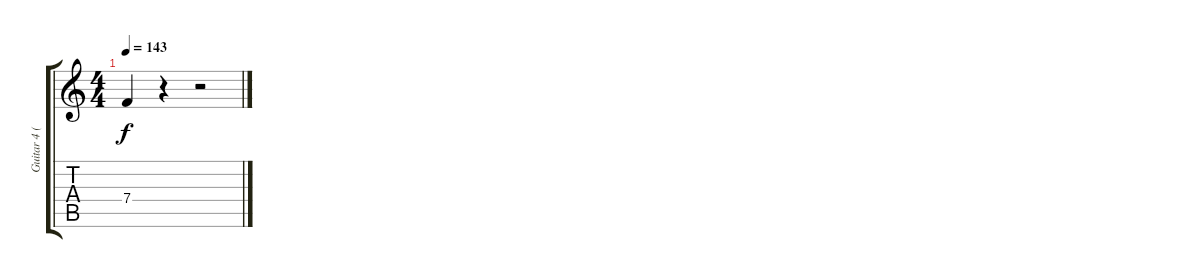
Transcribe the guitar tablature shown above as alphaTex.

\track ("Guitar 4 (Rhytm)" "Guitar 4 (") {instrument distortionguitar}
\staff {score tabs}
\tuning (C4 G3 Eb3 Bb2 F2 C2) {hide}
\ts (4 4)
\tempo 143
\clef g2
\ks c
7.4{t}.4{dy f} r.4 r.2
